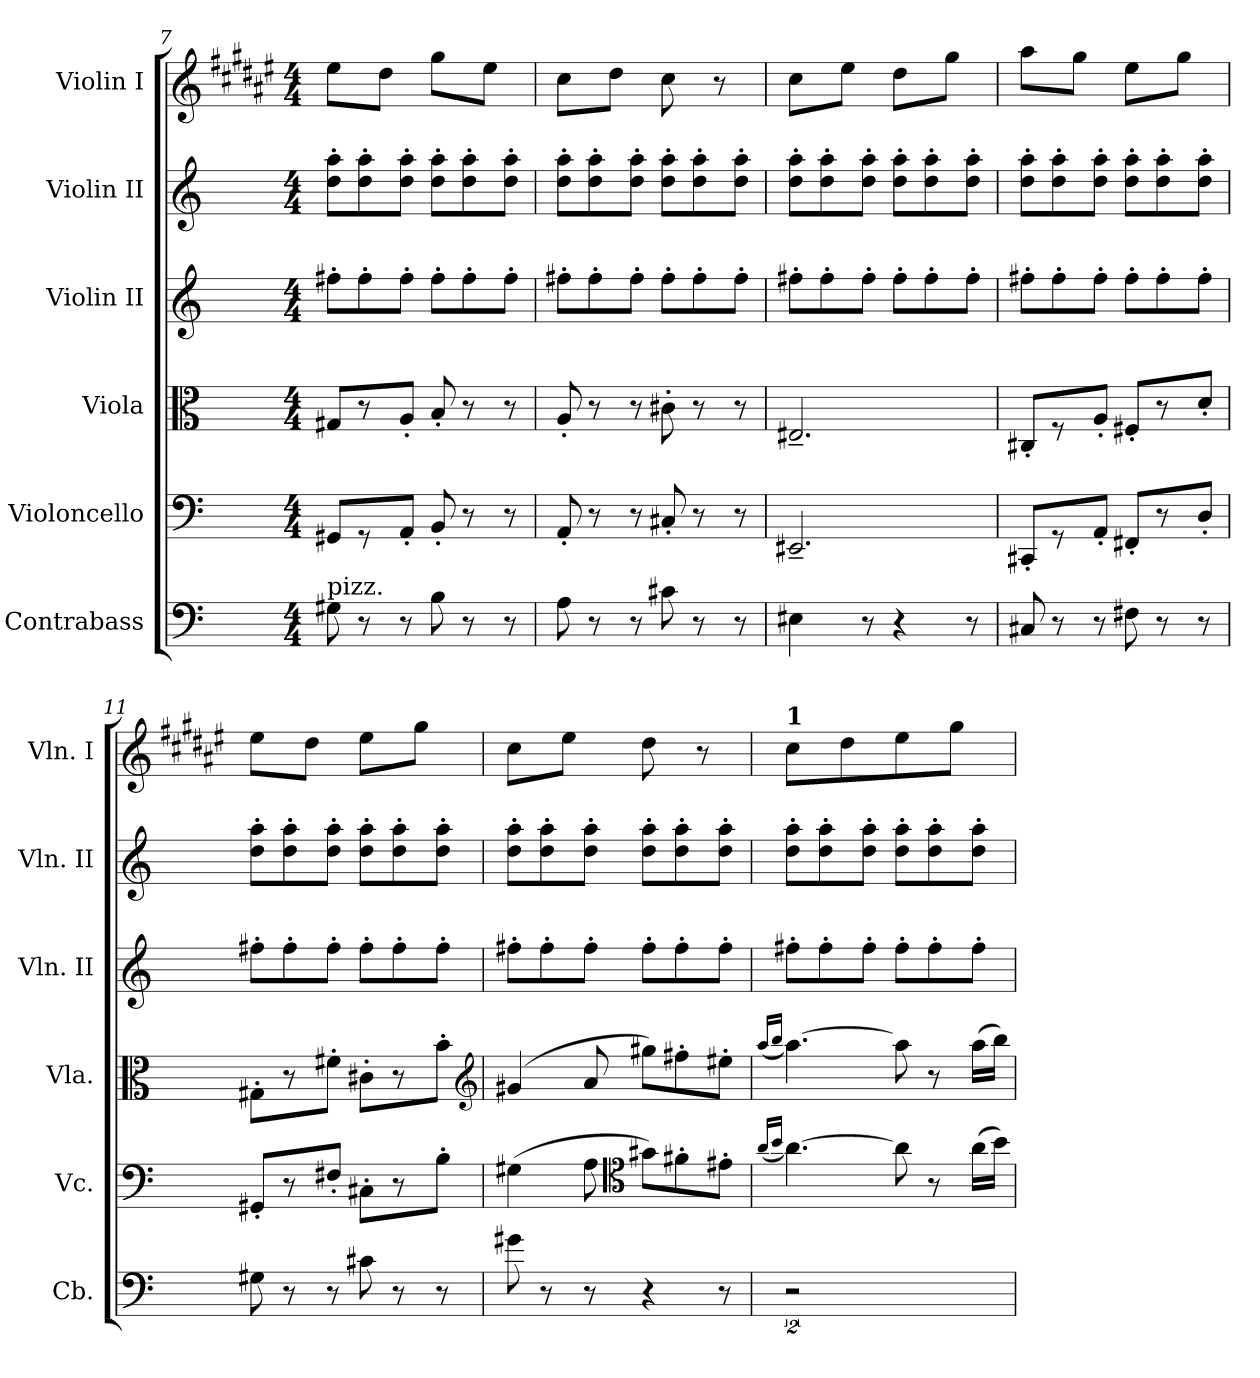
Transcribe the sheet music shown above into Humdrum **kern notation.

**kern	**kern	**kern	**kern	**kern	**kern
*part6	*part5	*part4	*part3	*part2	*part1
*staff6	*staff5	*staff4	*staff3	*staff2	*staff1
*I"Contrabass	*I"Violoncello	*I"Viola	*I"Violin II	*I"Violin II	*I"Violin I
*I'Cb.	*I'Vc.	*I'Vla.	*I'Vln. II	*I'Vln. II	*I'Vln. I
*clefF4	*clefF4	*clefC3	*clefG2	*clefG2	*clefG2
*k[]	*k[]	*k[]	*k[]	*k[]	*k[f#c#g#d#a#e#]
*C:	*C:	*C:	*C:	*C:	*F#:
*M4/4	*M4/4	*M4/4	*M4/4	*M4/4	*M4/4
*	*	*	*	*	*Xtuplet
=7	=7	=7	=7	=7	=7
!LO:TX:a:t=pizz.	!	!	!	!	!
8G#X	8GG#XL	8G#XL	8ff#X'L	8dd' 8aa'L	16%3ee#L
8r	8r	8r	8ff#'	8dd' 8aa'	.
.	.	.	.	.	16%3dd#J
8r	8AA'J	8A'J	8ff#'J	8dd' 8aa'J	.
8B	8BB'	8B'	8ff#'L	8dd' 8aa'L	16%3gg#L
8r	8r	8r	8ff#'	8dd' 8aa'	.
.	.	.	.	.	16%3ee#J
8r	8r	8r	8ff#'J	8dd' 8aa'J	.
=8	=8	=8	=8	=8	=8
8A	8AA'	8A'	8ff#X'L	8dd' 8aa'L	16%3cc#L
8r	8r	8r	8ff#'	8dd' 8aa'	.
.	.	.	.	.	16%3dd#J
8r	8r	8r	8ff#'J	8dd' 8aa'J	.
8c#X	8C#X'	8c#X'	8ff#'L	8dd' 8aa'L	16%3cc#
8r	8r	8r	8ff#'	8dd' 8aa'	.
.	.	.	.	.	16%3r
8r	8r	8r	8ff#'J	8dd' 8aa'J	.
=9	=9	=9	=9	=9	=9
4E#X	2.EE#X~	2.E#X~	8ff#X'L	8dd' 8aa'L	16%3cc#L
.	.	.	8ff#'	8dd' 8aa'	.
.	.	.	.	.	16%3ee#J
8r	.	.	8ff#'J	8dd' 8aa'J	.
4r	.	.	8ff#'L	8dd' 8aa'L	16%3dd#L
.	.	.	8ff#'	8dd' 8aa'	.
.	.	.	.	.	16%3gg#J
8r	.	.	8ff#'J	8dd' 8aa'J	.
=10	=10	=10	=10	=10	=10
8C#X	8CC#X'L	8C#X'L	8ff#X'L	8dd' 8aa'L	16%3aa#L
8r	8r	8r	8ff#'	8dd' 8aa'	.
.	.	.	.	.	16%3gg#J
8r	8AA'J	8A'J	8ff#'J	8dd' 8aa'J	.
8F#X	8FF#X'L	8F#X'L	8ff#'L	8dd' 8aa'L	16%3ee#L
8r	8r	8r	8ff#'	8dd' 8aa'	.
.	.	.	.	.	16%3gg#J
8r	8D'J	8d'J	8ff#'J	8dd' 8aa'J	.
=11	=11	=11	=11	=11	=11
8G#X	8GG#X'L	8G#X'L	8ff#X'L	8dd' 8aa'L	16%3ee#L
8r	8r	8r	8ff#'	8dd' 8aa'	.
.	.	.	.	.	16%3dd#J
8r	8F#X'J	8f#X'J	8ff#'J	8dd' 8aa'J	.
8c#X	8C#X'L	8c#X'L	8ff#'L	8dd' 8aa'L	16%3ee#L
8r	8r	8r	8ff#'	8dd' 8aa'	.
.	.	.	.	.	16%3gg#J
8r	8B'J	8b'J	8ff#'J	8dd' 8aa'J	.
*	*	*clefG2	*	*	*
=12	=12	=12	=12	=12	=12
8g#X	(4G#X	(4g#X	8ff#X'L	8dd' 8aa'L	16%3cc#L
8r	.	.	8ff#'	8dd' 8aa'	.
.	.	.	.	.	16%3ee#J
8r	8A	8a	8ff#'J	8dd' 8aa'J	.
*	*clefC4	*	*	*	*
4r	8g#XL)	8gg#XL)	8ff#'L	8dd' 8aa'L	16%3dd#
.	8f#X'	8ff#X'	8ff#'	8dd' 8aa'	.
.	.	.	.	.	16%3r
8r	8e#X'J	8ee#X'J	8ff#'J	8dd' 8aa'J	.
=13	=13	=13	=13	=13	=13
.	(16qqa/LL	(16qqaa/LL	.	.	.
.	16qqb/JJ	16qqbb/JJ	.	.	.
!	!	!	!	!	!LO:TX:a:B:t=1
4%3r	[4.a)	[4.aa)	8ff#X'L	8dd' 8aa'L	16%3cc#L
.	.	.	8ff#'	8dd' 8aa'	.
.	.	.	.	.	16%3dd#
.	.	.	8ff#'J	8dd' 8aa'J	.
.	8a]	8aa]	8ff#'L	8dd' 8aa'L	16%3ee#
.	8r	8r	8ff#'	8dd' 8aa'	.
.	.	.	.	.	16%3gg#J
.	(16aLL	(16aaLL	8ff#'J	8dd' 8aa'J	.
.	16bJJ)	16bbJJ)	.	.	.
=	=	=	=	=	=
*-	*-	*-	*-	*-	*-
